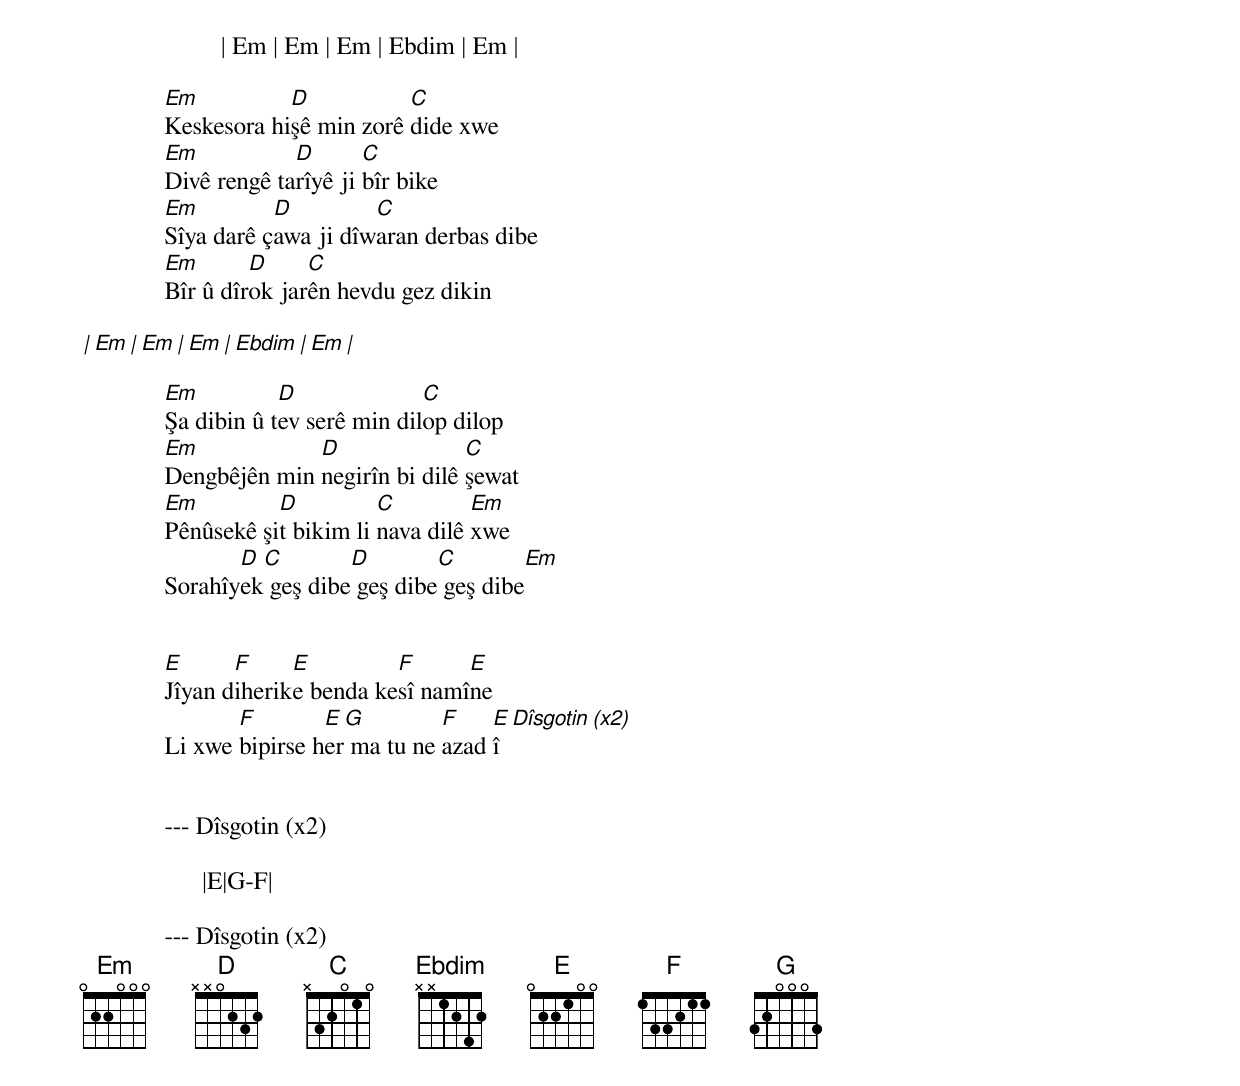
                      | Em | Em | Em | Ebdim | Em |

             Em          D           C
             Keskesora hişê min zorê dide xwe
             Em           D       C
             Divê rengê tarîyê ji bîr bike
             Em         D         C
             Sîya darê çawa ji dîwaran derbas dibe
             Em       D     C
             Bîr û dîrok jarên hevdu gez dikin

                   | Em | Em | Em | Ebdim | Em |

             Em          D              C
             Şa dibin û tev serê min dilop dilop
             Em            D               C
             Dengbêjên min negirîn bi dilê şewat
             Em         D          C         Em
             Pênûsekê şit bikim li nava dilê xwe
                    D C        D        C        Em
             Sorahîyek geş dibe geş dibe geş dibe


             E      F     E         F      E
             Jîyan diherike benda kesî namîne
                    F        E G         F    E Dîsgotin (x2)
             Li xwe bipirse her ma tu ne azad î


             --- Dîsgotin (x2)

                   |E|G-F|

             --- Dîsgotin (x2)
